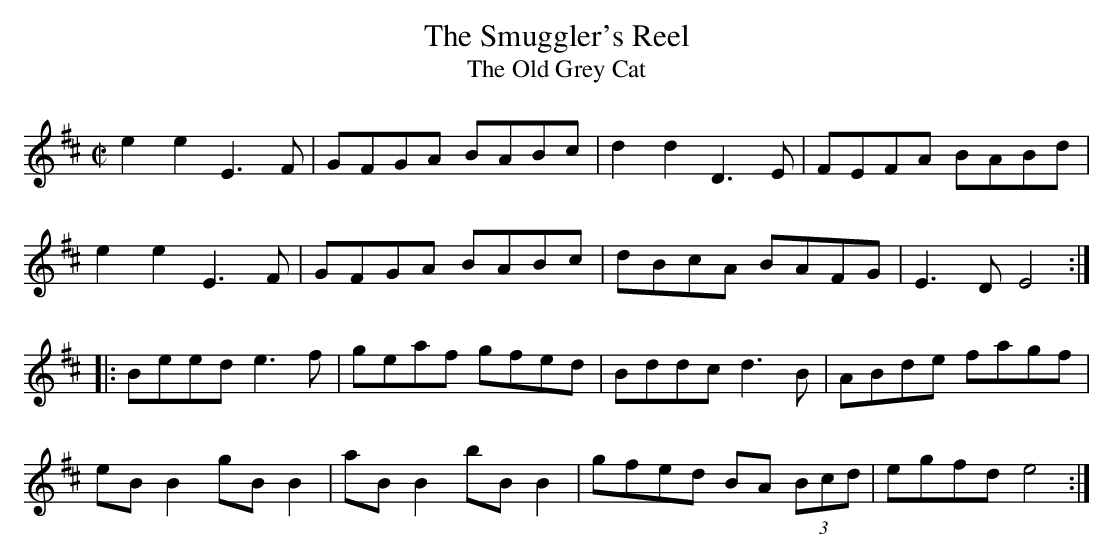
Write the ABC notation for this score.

X:1
T:Smuggler's Reel, The
T:Old Grey Cat, The
M:C|
K:Edor
e2e2 E3F|GFGA BABc|d2d2 D3E|FEFA BABd|
e2e2 E3F|GFGA BABc|dBcA BAFG|E3D E4:|
|:Beed e3f|geaf gfed|Bddc d3B|ABde fagf|
eBB2 gBB2|aBB2 bBB2|gfed BA (3Bcd|egfd e4:|
